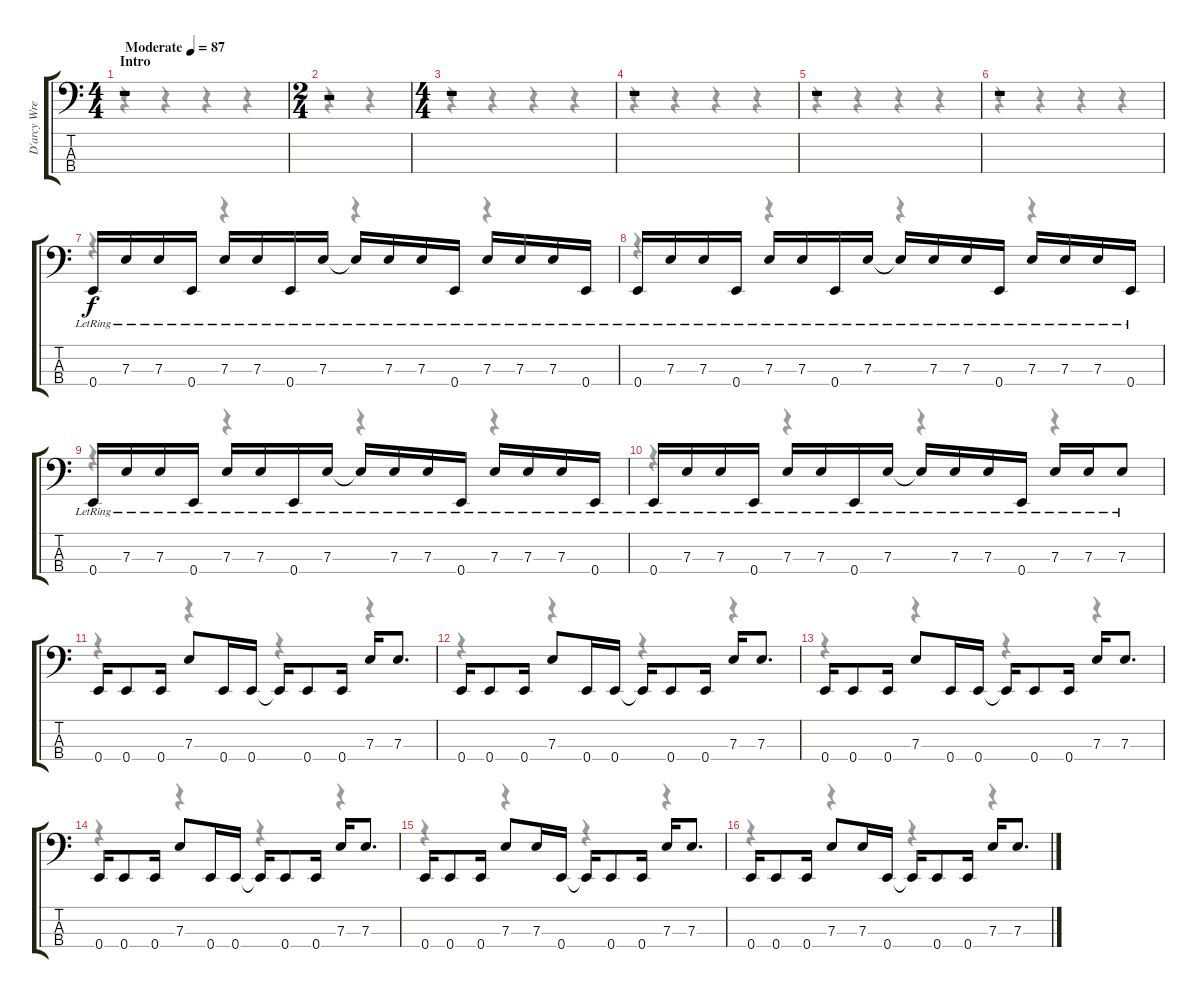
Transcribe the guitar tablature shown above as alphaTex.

\track ("D'arcy Wretsky - Bass Guitar" "D'arcy Wre") {instrument electricbasspick}
\staff {score tabs}
\tuning (G2 D2 A1 E1) {hide}
\voice
\ts (4 4)
\section ("" "Intro")
\tempo (87 "Moderate")
\clef f4
\ks c
r.1{dy f instrument electricbasspick} |
\ts (2 4)
r.2 |
\ts (4 4)
r.1 |
r.1 |
r.1 |
r.1 |
0.4{lr}.16 7.3{lr}.16 7.3{lr}.16 0.4{lr}.16 7.3{lr}.16 7.3{lr}.16 0.4{lr}.16 7.3{lr}.16 7.3{lr t}.16 7.3{lr}.16 7.3{lr}.16 0.4{lr}.16 7.3{lr}.16 7.3{lr}.16 7.3{lr}.16 0.4{lr}.16 |
0.4{lr}.16 7.3{lr}.16 7.3{lr}.16 0.4{lr}.16 7.3{lr}.16 7.3{lr}.16 0.4{lr}.16 7.3{lr}.16 7.3{lr t}.16 7.3{lr}.16 7.3{lr}.16 0.4{lr}.16 7.3{lr}.16 7.3{lr}.16 7.3{lr}.16 0.4{lr}.16 |
0.4{lr}.16 7.3{lr}.16 7.3{lr}.16 0.4{lr}.16 7.3{lr}.16 7.3{lr}.16 0.4{lr}.16 7.3{lr}.16 7.3{lr t}.16 7.3{lr}.16 7.3{lr}.16 0.4{lr}.16 7.3{lr}.16 7.3{lr}.16 7.3{lr}.16 0.4{lr}.16 |
0.4{lr}.16 7.3{lr}.16 7.3{lr}.16 0.4{lr}.16 7.3{lr}.16 7.3{lr}.16 0.4{lr}.16 7.3{lr}.16 7.3{lr t}.16 7.3{lr}.16 7.3{lr}.16 0.4{lr}.16 7.3{lr}.16 7.3{lr}.16 7.3{lr}.8 |
0.4.16 0.4.8 0.4.16 7.3.8 0.4.16 0.4.16 0.4{t}.16 0.4.8 0.4.16 7.3.16 7.3.8{d} |
0.4.16 0.4.8 0.4.16 7.3.8 0.4.16 0.4.16 0.4{t}.16 0.4.8 0.4.16 7.3.16 7.3.8{d} |
0.4.16 0.4.8 0.4.16 7.3.8 0.4.16 0.4.16 0.4{t}.16 0.4.8 0.4.16 7.3.16 7.3.8{d} |
0.4.16 0.4.8 0.4.16 7.3.8 0.4.16 0.4.16 0.4{t}.16 0.4.8 0.4.16 7.3.16 7.3.8{d} |
0.4.16 0.4.8 0.4.16 7.3.8 7.3.16 0.4.16 0.4{t}.16 0.4.8 0.4.16 7.3.16 7.3.8{d} |
0.4.16 0.4.8 0.4.16 7.3.8 7.3.16 0.4.16 0.4{t}.16 0.4.8 0.4.16 7.3.16 7.3.8{d}
\voice
\clef f4
\ottava regular
\simile none
\ks c
r.4{dy f} r.4 r.4 r.4 |
r.4 r.4 |
r.4 r.4 r.4 r.4 |
r.4 r.4 r.4 r.4 |
r.4 r.4 r.4 r.4 |
r.4 r.4 r.4 r.4 |
r.4 r.4 r.4 r.4 |
r.4 r.4 r.4 r.4 |
r.4 r.4 r.4 r.4 |
r.4 r.4 r.4 r.4 |
r.4 r.4 r.4 r.4 |
r.4 r.4 r.4 r.4 |
r.4 r.4 r.4 r.4 |
r.4 r.4 r.4 r.4 |
r.4 r.4 r.4 r.4 |
r.4 r.4 r.4 r.4
